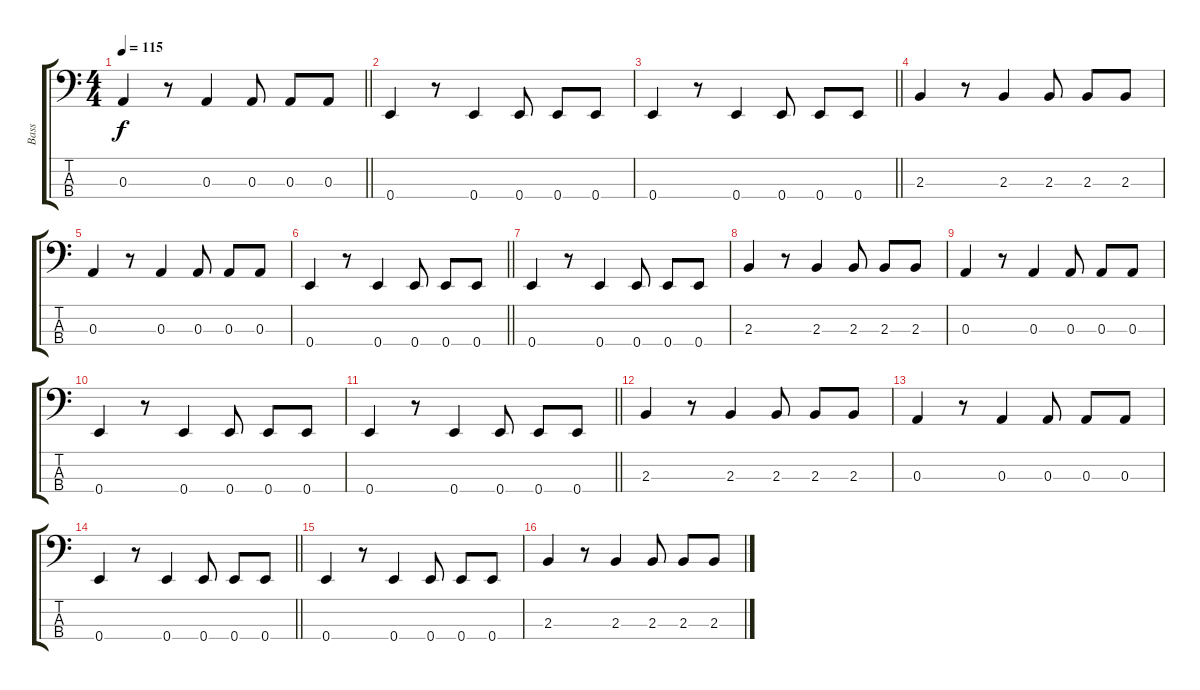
\track ("Bass" "Bass") {instrument electricbassfinger}
\staff {score tabs}
\tuning (G2 D2 A1 E1) {hide}
\ts (4 4)
\tempo 115
\clef f4
\barLineRight lightlight
\ks c
0.3.4{dy f} r.8 0.3.4 0.3.8 0.3.8 0.3.8 |
0.4.4 r.8 0.4.4 0.4.8 0.4.8 0.4.8 |
\barLineRight lightlight
0.4.4 r.8 0.4.4 0.4.8 0.4.8 0.4.8 |
2.3.4 r.8 2.3.4 2.3.8 2.3.8 2.3.8 |
0.3.4 r.8 0.3.4 0.3.8 0.3.8 0.3.8 |
\barLineRight lightlight
0.4.4 r.8 0.4.4 0.4.8 0.4.8 0.4.8 |
0.4.4 r.8 0.4.4 0.4.8 0.4.8 0.4.8 |
2.3.4 r.8 2.3.4 2.3.8 2.3.8 2.3.8 |
0.3.4 r.8 0.3.4 0.3.8 0.3.8 0.3.8 |
0.4.4 r.8 0.4.4 0.4.8 0.4.8 0.4.8 |
\barLineRight lightlight
0.4.4 r.8 0.4.4 0.4.8 0.4.8 0.4.8 |
2.3.4 r.8 2.3.4 2.3.8 2.3.8 2.3.8 |
0.3.4 r.8 0.3.4 0.3.8 0.3.8 0.3.8 |
\barLineRight lightlight
0.4.4 r.8 0.4.4 0.4.8 0.4.8 0.4.8 |
0.4.4{volume 0} r.8 0.4.4 0.4.8 0.4.8 0.4.8 |
2.3.4 r.8 2.3.4 2.3.8 2.3.8 2.3.8
